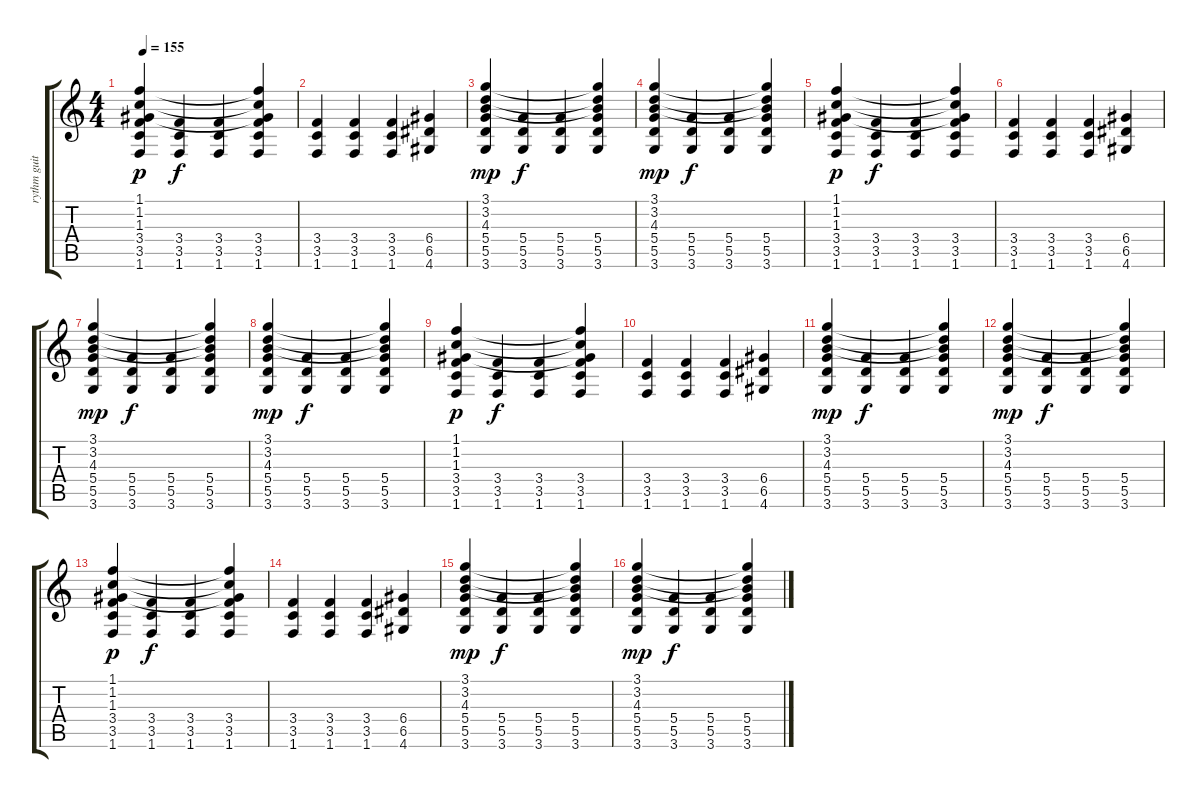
\track ("rythm guitar" "rythm guit") {instrument distortionguitar}
\staff {score tabs}
\tuning (E4 B3 G3 D3 A2 E2) {hide}
\ts (4 4)
\tempo 155
\clef g2
\ks c
(1.1 1.2 1.3 3.4 3.5 1.6).4{dy p} (3.4 3.5 1.6).4{dy f} (3.4 3.5 1.6).4 (1.1{t} 1.2{t} 1.3{t} 3.4 3.5 1.6).4 |
(3.4 3.5 1.6).4 (3.4 3.5 1.6).4 (3.4 3.5 1.6).4 (6.4 6.5 4.6).4 |
(3.1 3.2 4.3 5.4 5.5 3.6).4{dy mp} (5.4 5.5 3.6).4{dy f} (5.4 5.5 3.6).4 (3.1{t} 3.2{t} 4.3{t} 5.4 5.5 3.6).4 |
(3.1 3.2 4.3 5.4 5.5 3.6).4{dy mp} (5.4 5.5 3.6).4{dy f} (5.4 5.5 3.6).4 (3.1{t} 3.2{t} 4.3{t} 5.4 5.5 3.6).4 |
(1.1 1.2 1.3 3.4 3.5 1.6).4{dy p} (3.4 3.5 1.6).4{dy f} (3.4 3.5 1.6).4 (1.1{t} 1.2{t} 1.3{t} 3.4 3.5 1.6).4 |
(3.4 3.5 1.6).4 (3.4 3.5 1.6).4 (3.4 3.5 1.6).4 (6.4 6.5 4.6).4 |
(3.1 3.2 4.3 5.4 5.5 3.6).4{dy mp} (5.4 5.5 3.6).4{dy f} (5.4 5.5 3.6).4 (3.1{t} 3.2{t} 4.3{t} 5.4 5.5 3.6).4 |
(3.1 3.2 4.3 5.4 5.5 3.6).4{dy mp} (5.4 5.5 3.6).4{dy f} (5.4 5.5 3.6).4 (3.1{t} 3.2{t} 4.3{t} 5.4 5.5 3.6).4 |
(1.1 1.2 1.3 3.4 3.5 1.6).4{dy p} (3.4 3.5 1.6).4{dy f} (3.4 3.5 1.6).4 (1.1{t} 1.2{t} 1.3{t} 3.4 3.5 1.6).4 |
(3.4 3.5 1.6).4 (3.4 3.5 1.6).4 (3.4 3.5 1.6).4 (6.4 6.5 4.6).4 |
(3.1 3.2 4.3 5.4 5.5 3.6).4{dy mp} (5.4 5.5 3.6).4{dy f} (5.4 5.5 3.6).4 (3.1{t} 3.2{t} 4.3{t} 5.4 5.5 3.6).4 |
(3.1 3.2 4.3 5.4 5.5 3.6).4{dy mp} (5.4 5.5 3.6).4{dy f} (5.4 5.5 3.6).4 (3.1{t} 3.2{t} 4.3{t} 5.4 5.5 3.6).4 |
(1.1 1.2 1.3 3.4 3.5 1.6).4{dy p} (3.4 3.5 1.6).4{dy f} (3.4 3.5 1.6).4 (1.1{t} 1.2{t} 1.3{t} 3.4 3.5 1.6).4 |
(3.4 3.5 1.6).4 (3.4 3.5 1.6).4 (3.4 3.5 1.6).4 (6.4 6.5 4.6).4 |
(3.1 3.2 4.3 5.4 5.5 3.6).4{dy mp} (5.4 5.5 3.6).4{dy f} (5.4 5.5 3.6).4 (3.1{t} 3.2{t} 4.3{t} 5.4 5.5 3.6).4 |
(3.1 3.2 4.3 5.4 5.5 3.6).4{dy mp} (5.4 5.5 3.6).4{dy f} (5.4 5.5 3.6).4 (3.1{t} 3.2{t} 4.3{t} 5.4 5.5 3.6).4
